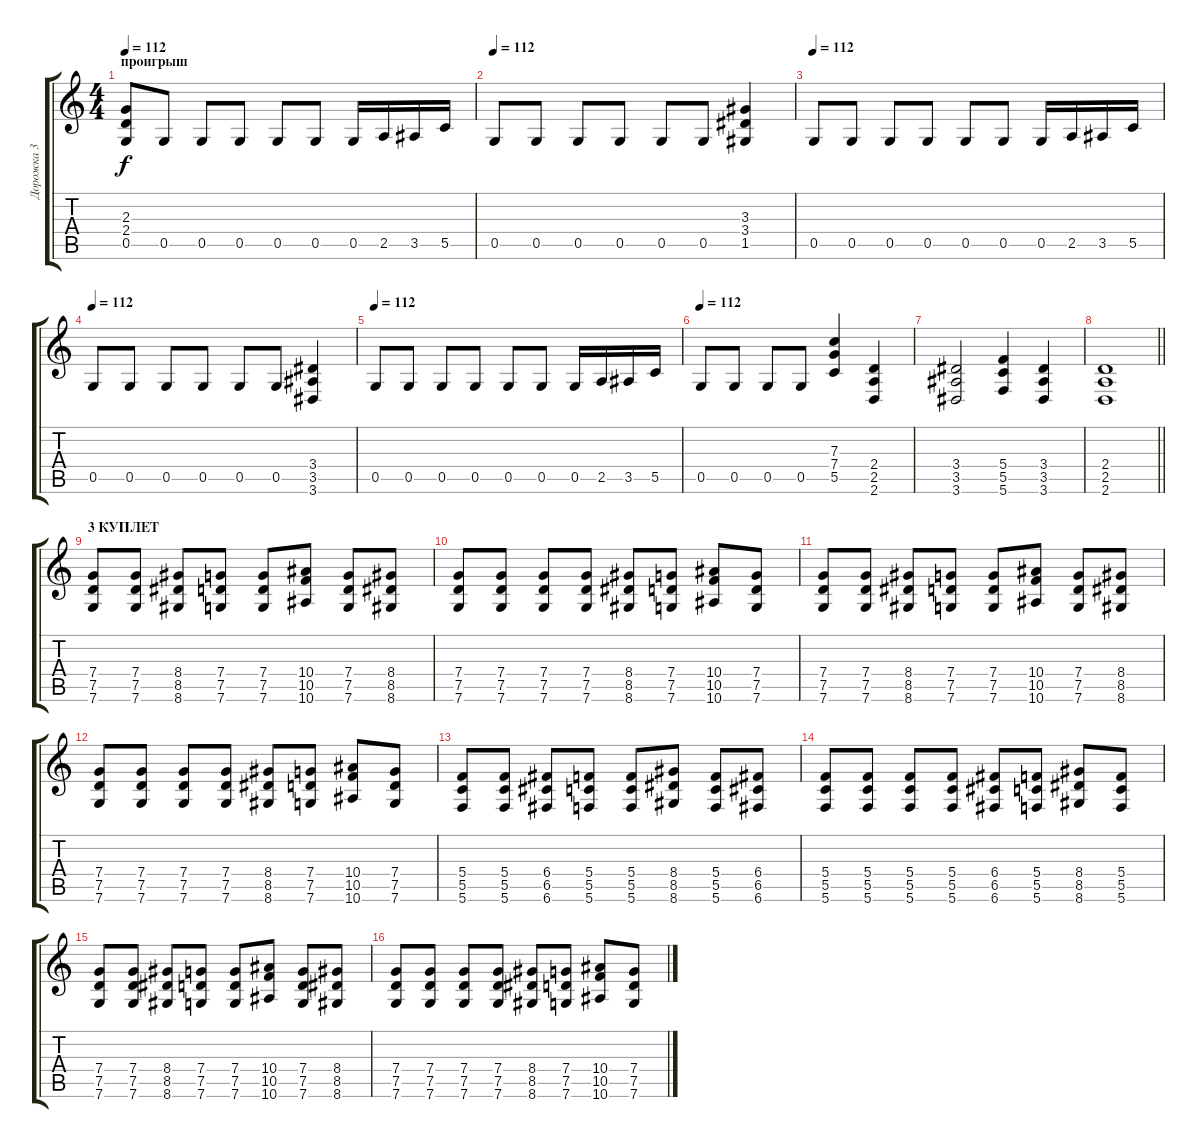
\track ("Дорожка 3" "Дорожка 3") {instrument distortionguitar}
\staff {score tabs}
\tuning (D4 A3 F3 C3 G2 C2) {hide}
\ts (4 4)
\section ("" "проигрыш")
\tempo 112
\clef g2
\ks c
(2.3 2.4 0.5).8{dy f} 0.5.8 0.5.8 0.5.8 0.5.8 0.5.8 0.5.16 2.5.16 3.5.16 5.5.16 |
\tempo 112
0.5.8 0.5.8 0.5.8 0.5.8 0.5.8 0.5.8 (3.3 3.4 1.5).4 |
\tempo 112
0.5.8 0.5.8 0.5.8 0.5.8 0.5.8 0.5.8 0.5.16 2.5.16 3.5.16 5.5.16 |
\tempo 112
0.5.8 0.5.8 0.5.8 0.5.8 0.5.8 0.5.8 (3.4 3.5 3.6).4 |
\tempo 112
0.5.8 0.5.8 0.5.8 0.5.8 0.5.8 0.5.8 0.5.16 2.5.16 3.5.16 5.5.16 |
\tempo 112
0.5.8 0.5.8 0.5.8 0.5.8 (7.3 7.4 5.5).4 (2.4 2.5 2.6).4 |
(3.4 3.5 3.6).2 (5.4 5.5 5.6).4 (3.4 3.5 3.6).4 |
\barLineRight lightlight
(2.4 2.5 2.6).1 |
\section ("" "3 КУПЛЕТ")
(7.4 7.5 7.6).8 (7.4 7.5 7.6).8 (8.4 8.5 8.6).8 (7.4 7.5 7.6).8 (7.4 7.5 7.6).8 (10.4 10.5 10.6).8 (7.4 7.5 7.6).8 (8.4 8.5 8.6).8 |
(7.4 7.5 7.6).8 (7.4 7.5 7.6).8 (7.4 7.5 7.6).8 (7.4 7.5 7.6).8 (8.4 8.5 8.6).8 (7.4 7.5 7.6).8 (10.4 10.5 10.6).8 (7.4 7.5 7.6).8 |
(7.4 7.5 7.6).8 (7.4 7.5 7.6).8 (8.4 8.5 8.6).8 (7.4 7.5 7.6).8 (7.4 7.5 7.6).8 (10.4 10.5 10.6).8 (7.4 7.5 7.6).8 (8.4 8.5 8.6).8 |
(7.4 7.5 7.6).8 (7.4 7.5 7.6).8 (7.4 7.5 7.6).8 (7.4 7.5 7.6).8 (8.4 8.5 8.6).8 (7.4 7.5 7.6).8 (10.4 10.5 10.6).8 (7.4 7.5 7.6).8 |
(5.4 5.5 5.6).8 (5.4 5.5 5.6).8 (6.4 6.5 6.6).8 (5.4 5.5 5.6).8 (5.4 5.5 5.6).8 (8.4 8.5 8.6).8 (5.4 5.5 5.6).8 (6.4 6.5 6.6).8 |
(5.4 5.5 5.6).8 (5.4 5.5 5.6).8 (5.4 5.5 5.6).8 (5.4 5.5 5.6).8 (6.4 6.5 6.6).8 (5.4 5.5 5.6).8 (8.4 8.5 8.6).8 (5.4 5.5 5.6).8 |
(7.4 7.5 7.6).8 (7.4 7.5 7.6).8 (8.4 8.5 8.6).8 (7.4 7.5 7.6).8 (7.4 7.5 7.6).8 (10.4 10.5 10.6).8 (7.4 7.5 7.6).8 (8.4 8.5 8.6).8 |
(7.4 7.5 7.6).8 (7.4 7.5 7.6).8 (7.4 7.5 7.6).8 (7.4 7.5 7.6).8 (8.4 8.5 8.6).8 (7.4 7.5 7.6).8 (10.4 10.5 10.6).8 (7.4 7.5 7.6).8
